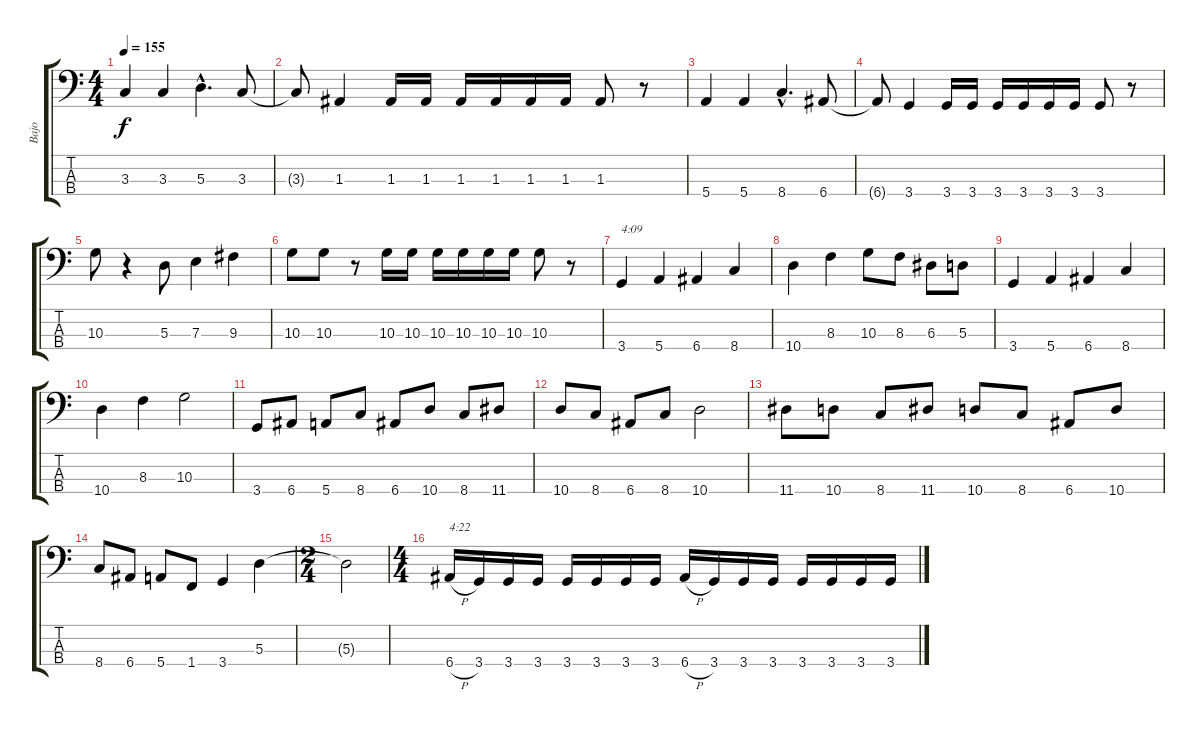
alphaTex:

\track ("Bajo" "Bajo") {instrument electricbassfinger}
\staff {score tabs}
\tuning (G2 D2 A1 E1) {hide}
\ts (4 4)
\tempo 155
\clef f4
\ks c
3.3.4{dy f} 3.3.4 5.3{hac}.4{d} 3.3.8 |
3.3{t}.8 1.3.4 1.3.16 1.3.16 1.3.16 1.3.16 1.3.16 1.3.16 1.3.8 r.8 |
5.4.4 5.4.4 8.4{hac}.4{d} 6.4.8 |
6.4{t}.8 3.4.4 3.4.16 3.4.16 3.4.16 3.4.16 3.4.16 3.4.16 3.4.8 r.8 |
10.3.8 r.4 5.3.8 7.3.4 9.3.4 |
10.3.8 10.3.8 r.8 10.3.16 10.3.16 10.3.16 10.3.16 10.3.16 10.3.16 10.3.8 r.8 |
3.4.4{txt "4:09"} 5.4.4 6.4.4 8.4.4 |
10.4.4 8.3.4 10.3.8 8.3.8 6.3.8 5.3.8 |
3.4.4 5.4.4 6.4.4 8.4.4 |
10.4.4 8.3.4 10.3.2 |
3.4.8 6.4.8 5.4.8 8.4.8 6.4.8 10.4.8 8.4.8 11.4.8 |
10.4.8 8.4.8 6.4.8 8.4.8 10.4.2 |
11.4.8 10.4.8 8.4.8 11.4.8 10.4.8 8.4.8 6.4.8 10.4.8 |
8.4.8 6.4.8 5.4.8 1.4.8 3.4.4 5.3.4 |
\ts (2 4)
5.3{t}.2 |
\ts (4 4)
6.4{h}.16{txt "4:22"} 3.4.16 3.4.16 3.4.16 3.4.16 3.4.16 3.4.16 3.4.16 6.4{h}.16 3.4.16 3.4.16 3.4.16 3.4.16 3.4.16 3.4.16 3.4.16
